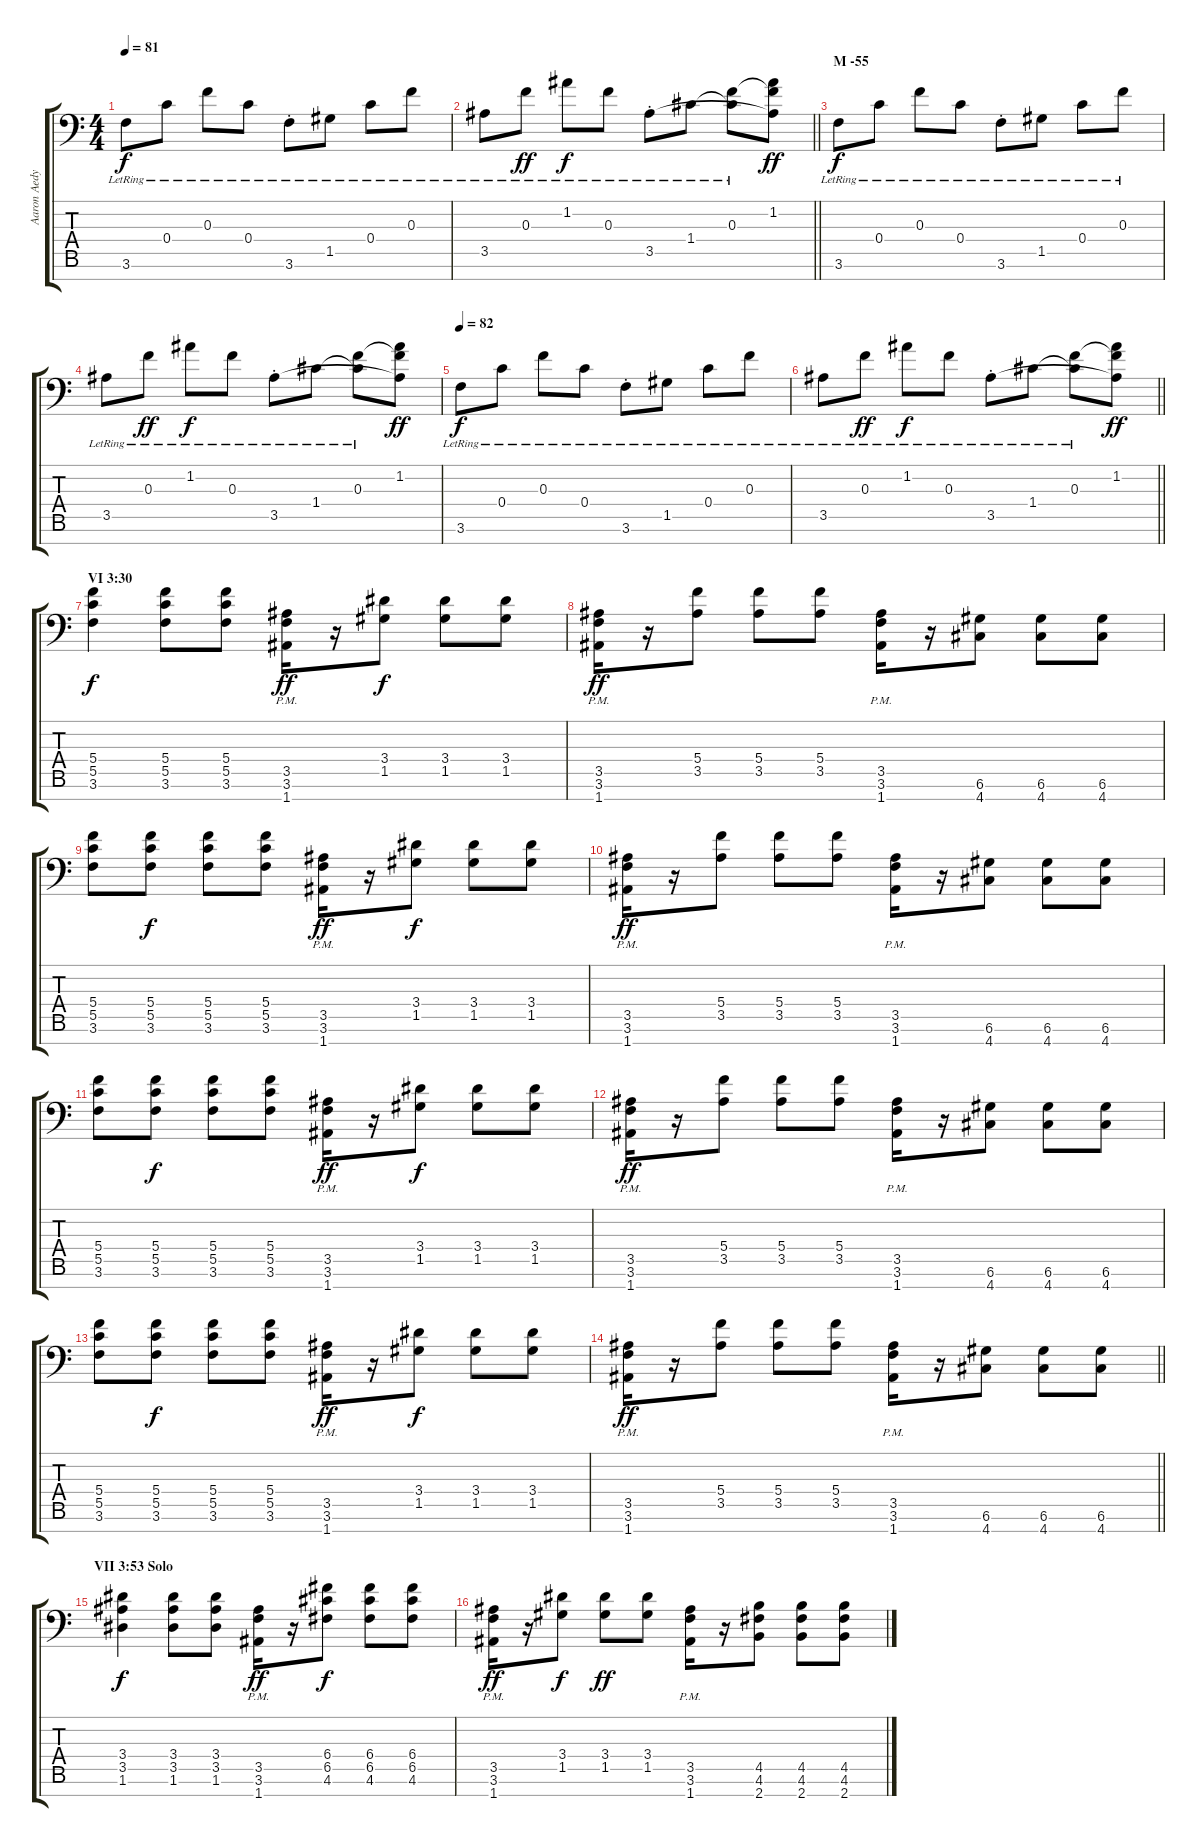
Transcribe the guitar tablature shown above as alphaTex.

\track ("Aaron Aedy (rhythm guitar) A-Tuning" "Aaron Aedy") {instrument distortionguitar}
\staff {score tabs}
\tuning (D4 A3 F3 C3 G2 D2 A1) {hide}
\ts (4 4)
\tempo 81
\clef f4
\ks c
3.6{lr}.8{dy f} 0.4{lr}.8 0.3{lr}.8 0.4{lr}.8 3.6{st lr}.8 1.5{lr}.8 0.4{lr}.8 0.3{lr}.8 |
\barLineRight lightlight
3.5{lr}.8 0.3{lr}.8{dy ff} 1.2{lr}.8{dy f} 0.3{lr}.8 3.5{st lr}.8 1.4{lr}.8 (0.3{lr} 1.4{t}).8 (1.2 0.3{t} 3.5{t}).8{dy ff} |
\section ("" "M -55")
3.6{lr}.8{dy f} 0.4{lr}.8 0.3{lr}.8 0.4{lr}.8 3.6{st lr}.8 1.5{lr}.8 0.4{lr}.8 0.3{lr}.8 |
3.5{lr}.8 0.3{lr}.8{dy ff} 1.2{lr}.8{dy f} 0.3{lr}.8 3.5{st lr}.8 1.4{lr}.8 (0.3{lr} 1.4{t}).8 (1.2 0.3{t} 3.5{t}).8{dy ff} |
\tempo 82
3.6{lr}.8{dy f} 0.4{lr}.8 0.3{lr}.8 0.4{lr}.8 3.6{st lr}.8 1.5{lr}.8 0.4{lr}.8 0.3{lr}.8 |
\barLineRight lightlight
3.5{lr}.8 0.3{lr}.8{dy ff} 1.2{lr}.8{dy f} 0.3{lr}.8 3.5{st lr}.8 1.4{lr}.8 (0.3{lr} 1.4{t}).8 (1.2 0.3{t} 3.5{t}).8{dy ff} |
\section ("" "VI 3:30")
(5.4 5.5 3.6).4{dy f instrument distortionguitar} (5.4 5.5 3.6).8 (5.4 5.5 3.6).8 (3.5{pm} 3.6{pm} 1.7{pm}).16{dy ff} r.16 (3.4 1.5).8{dy f} (3.4 1.5).8 (3.4 1.5).8 |
(3.5{pm} 3.6{pm} 1.7{pm}).16{dy ff} r.16 (5.4 3.5).8 (5.4 3.5).8 (5.4 3.5).8 (3.5{pm} 3.6{pm} 1.7{pm}).16 r.16 (6.6 4.7).8 (6.6 4.7).8 (6.6 4.7).8 |
(5.4 5.5 3.6).8 (5.4 5.5 3.6).8{dy f} (5.4 5.5 3.6).8 (5.4 5.5 3.6).8 (3.5{pm} 3.6{pm} 1.7{pm}).16{dy ff} r.16 (3.4 1.5).8{dy f} (3.4 1.5).8 (3.4 1.5).8 |
(3.5{pm} 3.6{pm} 1.7{pm}).16{dy ff} r.16 (5.4 3.5).8 (5.4 3.5).8 (5.4 3.5).8 (3.5{pm} 3.6{pm} 1.7{pm}).16 r.16 (6.6 4.7).8 (6.6 4.7).8 (6.6 4.7).8 |
(5.4 5.5 3.6).8 (5.4 5.5 3.6).8{dy f} (5.4 5.5 3.6).8 (5.4 5.5 3.6).8 (3.5{pm} 3.6{pm} 1.7{pm}).16{dy ff} r.16 (3.4 1.5).8{dy f} (3.4 1.5).8 (3.4 1.5).8 |
(3.5{pm} 3.6{pm} 1.7{pm}).16{dy ff} r.16 (5.4 3.5).8 (5.4 3.5).8 (5.4 3.5).8 (3.5{pm} 3.6{pm} 1.7{pm}).16 r.16 (6.6 4.7).8 (6.6 4.7).8 (6.6 4.7).8 |
(5.4 5.5 3.6).8 (5.4 5.5 3.6).8{dy f} (5.4 5.5 3.6).8 (5.4 5.5 3.6).8 (3.5{pm} 3.6{pm} 1.7{pm}).16{dy ff} r.16 (3.4 1.5).8{dy f} (3.4 1.5).8 (3.4 1.5).8 |
\barLineRight lightlight
(3.5{pm} 3.6{pm} 1.7{pm}).16{dy ff} r.16 (5.4 3.5).8 (5.4 3.5).8 (5.4 3.5).8 (3.5{pm} 3.6{pm} 1.7{pm}).16 r.16 (6.6 4.7).8 (6.6 4.7).8 (6.6 4.7).8 |
\section ("" "VII 3:53 Solo")
(3.4 3.5 1.6).4{dy f} (3.4 3.5 1.6).8 (3.4 3.5 1.6).8 (3.5{pm} 3.6{pm} 1.7{pm}).16{dy ff} r.16 (6.4 6.5 4.6).8{dy f} (6.4 6.5 4.6).8 (6.4 6.5 4.6).8 |
(3.5{pm} 3.6{pm} 1.7{pm}).16{dy ff} r.16 (3.4 1.5).8{dy f} (3.4 1.5).8{dy ff} (3.4 1.5).8 (3.5{pm} 3.6{pm} 1.7{pm}).16 r.16 (4.5 4.6 2.7).8 (4.5 4.6 2.7).8 (4.5 4.6 2.7).8
